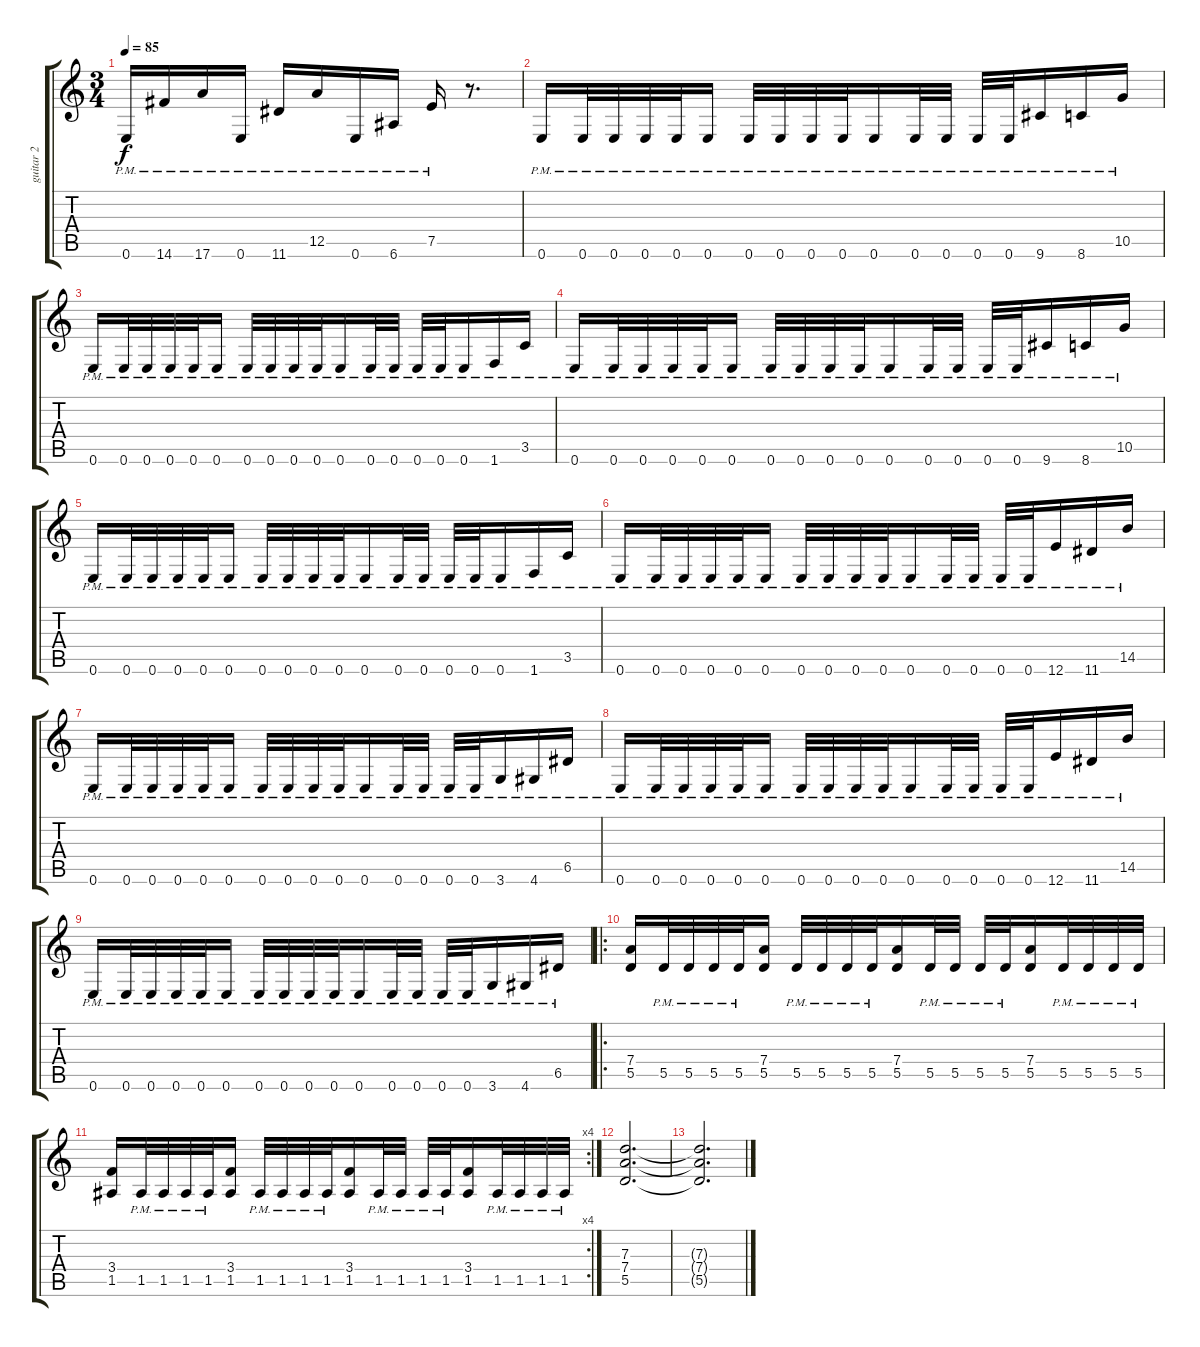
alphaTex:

\track ("guitar 2" "guitar 2") {instrument distortionguitar}
\staff {score tabs}
\tuning (E4 B3 G3 D3 A2 E2) {hide}
\ts (3 4)
\tempo 85
\clef g2
\ks c
0.6{pm}.16{dy f} 14.6{pm}.16 17.6{pm}.16 0.6{pm}.16 11.6{pm}.16 12.5{pm}.16 0.6{pm}.16 6.6{pm}.16 7.5{pm}.16 r.8{d} |
0.6{pm}.16 0.6{pm}.32 0.6{pm}.32 0.6{pm}.32 0.6{pm}.32 0.6{pm}.16 0.6{pm}.32 0.6{pm}.32 0.6{pm}.32 0.6{pm}.32 0.6{pm}.16 0.6{pm}.32 0.6{pm}.32 0.6{pm}.32 0.6{pm}.32 9.6{pm}.16 8.6{pm}.16 10.5{pm}.16 |
0.6{pm}.16 0.6{pm}.32 0.6{pm}.32 0.6{pm}.32 0.6{pm}.32 0.6{pm}.16 0.6{pm}.32 0.6{pm}.32 0.6{pm}.32 0.6{pm}.32 0.6{pm}.16 0.6{pm}.32 0.6{pm}.32 0.6{pm}.32 0.6{pm}.32 0.6{pm}.16 1.6{pm}.16 3.5{pm}.16 |
0.6{pm}.16 0.6{pm}.32 0.6{pm}.32 0.6{pm}.32 0.6{pm}.32 0.6{pm}.16 0.6{pm}.32 0.6{pm}.32 0.6{pm}.32 0.6{pm}.32 0.6{pm}.16 0.6{pm}.32 0.6{pm}.32 0.6{pm}.32 0.6{pm}.32 9.6{pm}.16 8.6{pm}.16 10.5{pm}.16 |
0.6{pm}.16 0.6{pm}.32 0.6{pm}.32 0.6{pm}.32 0.6{pm}.32 0.6{pm}.16 0.6{pm}.32 0.6{pm}.32 0.6{pm}.32 0.6{pm}.32 0.6{pm}.16 0.6{pm}.32 0.6{pm}.32 0.6{pm}.32 0.6{pm}.32 0.6{pm}.16 1.6{pm}.16 3.5{pm}.16 |
0.6{pm}.16 0.6{pm}.32 0.6{pm}.32 0.6{pm}.32 0.6{pm}.32 0.6{pm}.16 0.6{pm}.32 0.6{pm}.32 0.6{pm}.32 0.6{pm}.32 0.6{pm}.16 0.6{pm}.32 0.6{pm}.32 0.6{pm}.32 0.6{pm}.32 12.6{pm}.16 11.6{pm}.16 14.5{pm}.16 |
0.6{pm}.16 0.6{pm}.32 0.6{pm}.32 0.6{pm}.32 0.6{pm}.32 0.6{pm}.16 0.6{pm}.32 0.6{pm}.32 0.6{pm}.32 0.6{pm}.32 0.6{pm}.16 0.6{pm}.32 0.6{pm}.32 0.6{pm}.32 0.6{pm}.32 3.6{pm}.16 4.6{pm}.16 6.5{pm}.16 |
0.6{pm}.16 0.6{pm}.32 0.6{pm}.32 0.6{pm}.32 0.6{pm}.32 0.6{pm}.16 0.6{pm}.32 0.6{pm}.32 0.6{pm}.32 0.6{pm}.32 0.6{pm}.16 0.6{pm}.32 0.6{pm}.32 0.6{pm}.32 0.6{pm}.32 12.6{pm}.16 11.6{pm}.16 14.5{pm}.16 |
0.6{pm}.16 0.6{pm}.32 0.6{pm}.32 0.6{pm}.32 0.6{pm}.32 0.6{pm}.16 0.6{pm}.32 0.6{pm}.32 0.6{pm}.32 0.6{pm}.32 0.6{pm}.16 0.6{pm}.32 0.6{pm}.32 0.6{pm}.32 0.6{pm}.32 3.6{pm}.16 4.6{pm}.16 6.5{pm}.16 |
\ro
(7.4 5.5).16 5.5{pm}.32 5.5{pm}.32 5.5{pm}.32 5.5{pm}.32 (7.4 5.5).16 5.5{pm}.32 5.5{pm}.32 5.5{pm}.32 5.5{pm}.32 (7.4 5.5).16 5.5{pm}.32 5.5{pm}.32 5.5{pm}.32 5.5{pm}.32 (7.4 5.5).16 5.5{pm}.32 5.5{pm}.32 5.5{pm}.32 5.5{pm}.32 |
\rc 4
(3.4 1.5).16 1.5{pm}.32 1.5{pm}.32 1.5{pm}.32 1.5{pm}.32 (3.4 1.5).16 1.5{pm}.32 1.5{pm}.32 1.5{pm}.32 1.5{pm}.32 (3.4 1.5).16 1.5{pm}.32 1.5{pm}.32 1.5{pm}.32 1.5{pm}.32 (3.4 1.5).16 1.5{pm}.32 1.5{pm}.32 1.5{pm}.32 1.5{pm}.32 |
(7.3 7.4 5.5).2{d} |
(7.3{t} 7.4{t} 5.5{t}).2{d}
